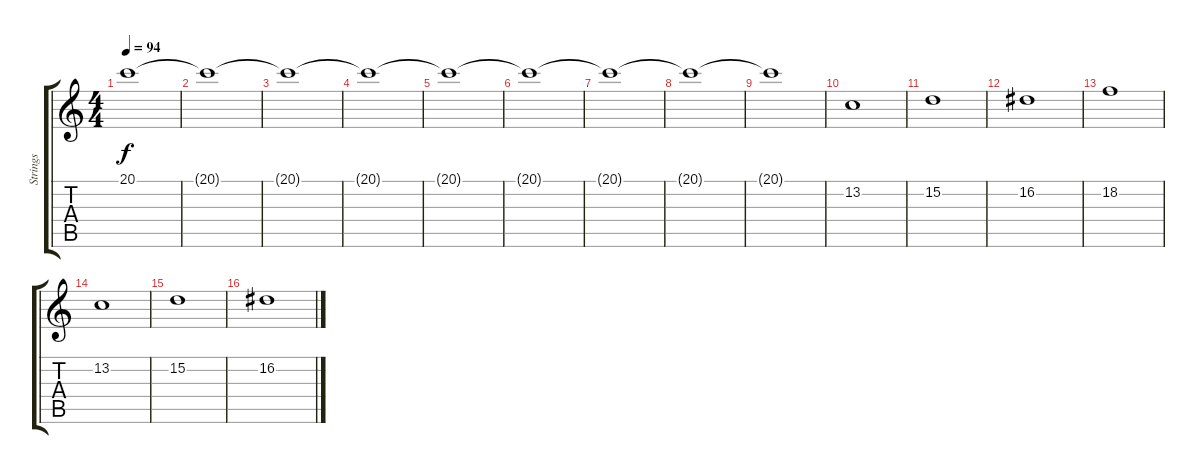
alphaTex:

\track ("Strings" "Strings") {instrument synthstrings2}
\staff {score tabs}
\tuning (E4 B3 G3 D3 A2 E2) {hide}
\ts (4 4)
\tempo 94
\clef g2
\ks c
20.1.1{dy f volume 4 instrument synthstrings2} |
20.1{t}.1 |
20.1{t}.1 |
20.1{t}.1 |
20.1{t}.1 |
20.1{t}.1 |
20.1{t}.1 |
20.1{t}.1 |
20.1{t}.1 |
13.2.1{volume 4} |
15.2.1{volume 4} |
16.2.1{volume 4} |
18.2.1{volume 4} |
13.2.1{volume 4} |
15.2.1{volume 4} |
16.2.1{volume 4}
